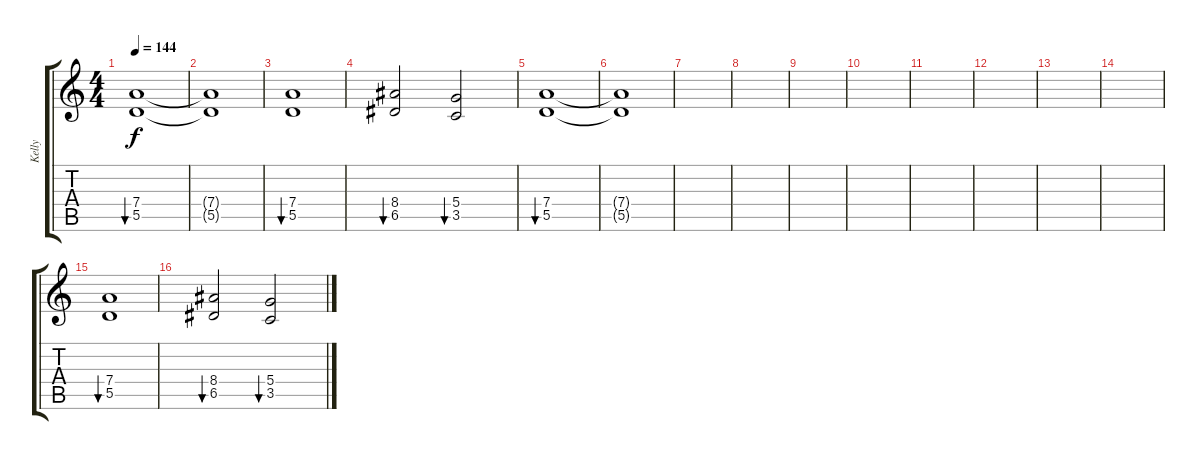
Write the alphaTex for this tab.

\track ("Kelly" "Kelly") {instrument acousticguitarsteel}
\staff {score tabs}
\tuning (E4 B3 G3 D3 A2 E2) {hide}
\ts (4 4)
\tempo 144
\clef g2
\ks c
(7.4 5.5).1{bu 120 dy f} |
(7.4{t} 5.5{t}).1 |
(7.4 5.5).1{bu 120} |
(8.4 6.5).2{bu 120} (5.4 3.5).2{bu 120} |
(7.4 5.5).1{bu 120} |
(7.4{t} 5.5{t}).1 |
|
|
|
|
|
|
|
|
(7.4 5.5).1{bu 120} |
(8.4 6.5).2{bu 120} (5.4 3.5).2{bu 120}
